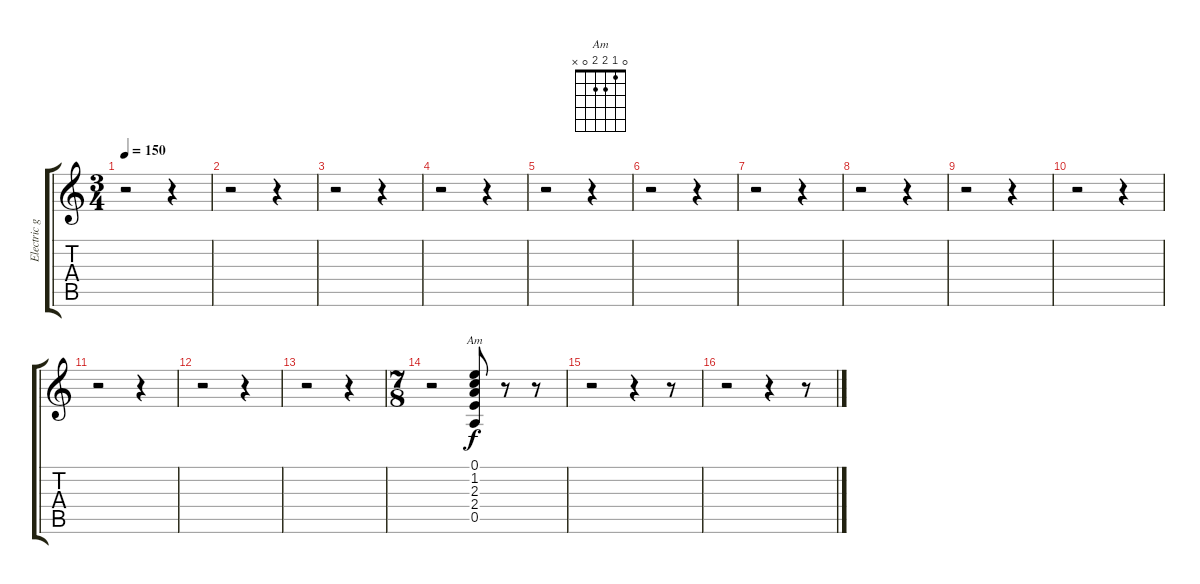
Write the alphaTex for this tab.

\track ("Electric guitar" "Electric g") {instrument distortionguitar}
\staff {score tabs}
\tuning (E4 B3 G3 D3 A2 E2) {hide}
\chord ("Am" 0 1 2 2 0 x)
\ts (3 4)
\tempo 150
\clef g2
\ks c
r.2{dy f} r.4 |
r.2 r.4 |
r.2 r.4 |
r.2 r.4 |
r.2 r.4 |
r.2 r.4 |
r.2 r.4 |
r.2 r.4 |
r.2 r.4 |
r.2 r.4 |
r.2 r.4 |
r.2 r.4 |
r.2 r.4 |
\ts (7 8)
r.2 (0.1 1.2 2.3 2.4 0.5).8{ch "Am"} r.8 r.8 |
r.2 r.4 r.8 |
r.2 r.4 r.8
